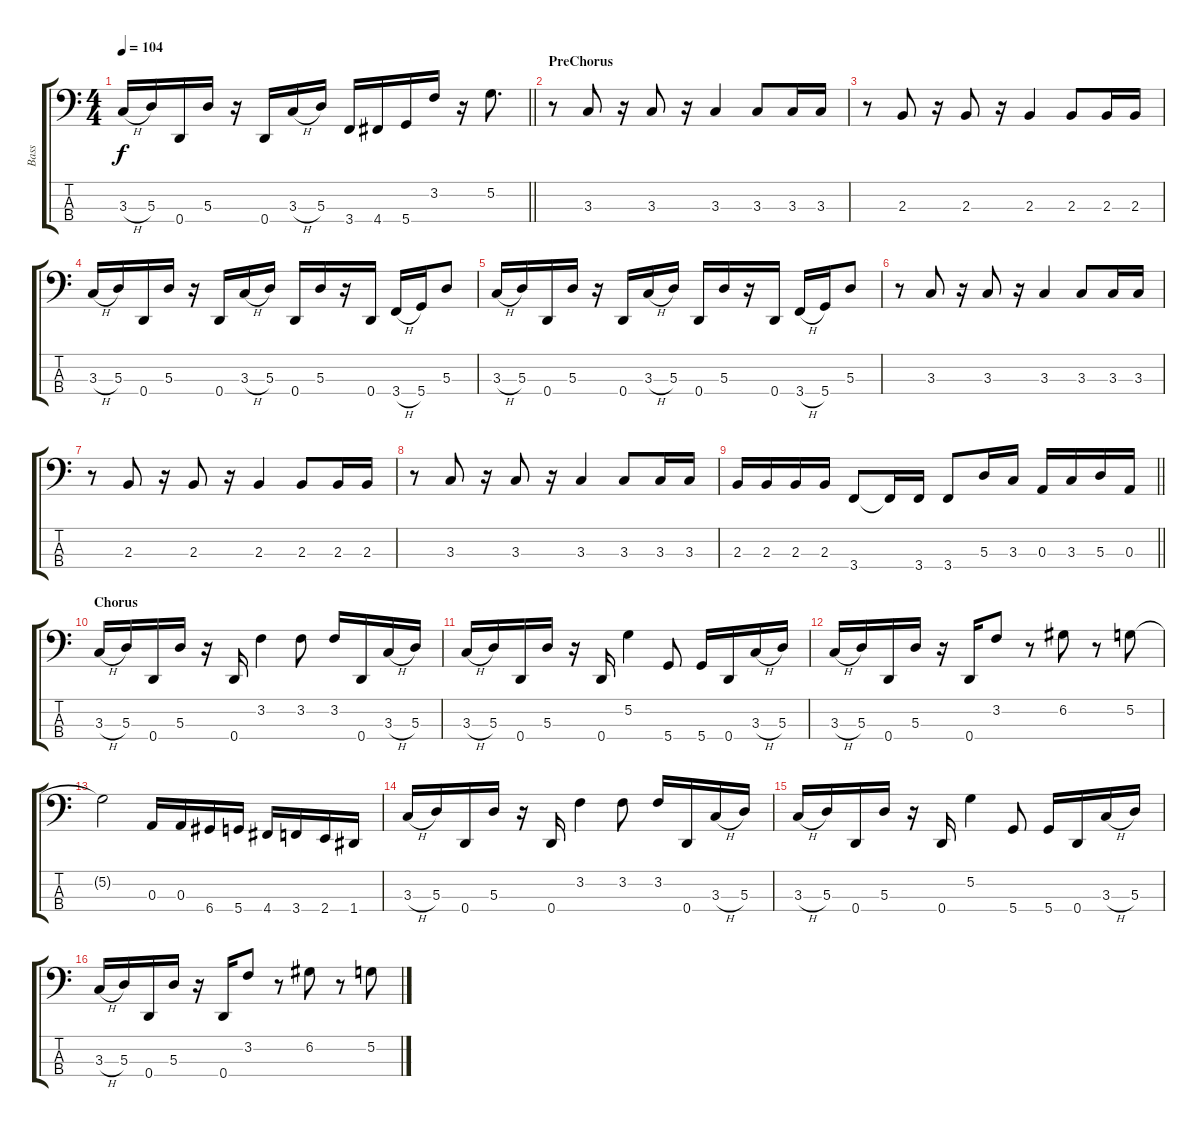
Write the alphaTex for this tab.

\track ("Bass" "Bass") {instrument electricbasspick}
\staff {score tabs}
\tuning (G2 D2 A1 D1) {hide}
\ts (4 4)
\tempo 104
\clef f4
\barLineRight lightlight
\ks c
3.3{h}.16{dy f} 5.3.16 0.4.16 5.3.16 r.16 0.4.16 3.3{h}.16 5.3.16 3.4.16 4.4.16 5.4.16 3.2.16 r.16 5.2.8{d} |
\section ("" "PreChorus")
r.8 3.3.8 r.16 3.3.8 r.16 3.3.4 3.3.8 3.3.16 3.3.16 |
r.8 2.3.8 r.16 2.3.8 r.16 2.3.4 2.3.8 2.3.16 2.3.16 |
3.3{h}.16 5.3.16 0.4.16 5.3.16 r.16 0.4.16 3.3{h}.16 5.3.16 0.4.16 5.3.16 r.16 0.4.16 3.4{h}.16 5.4.16 5.3.8 |
3.3{h}.16 5.3.16 0.4.16 5.3.16 r.16 0.4.16 3.3{h}.16 5.3.16 0.4.16 5.3.16 r.16 0.4.16 3.4{h}.16 5.4.16 5.3.8 |
r.8 3.3.8 r.16 3.3.8 r.16 3.3.4 3.3.8 3.3.16 3.3.16 |
r.8 2.3.8 r.16 2.3.8 r.16 2.3.4 2.3.8 2.3.16 2.3.16 |
r.8 3.3.8 r.16 3.3.8 r.16 3.3.4 3.3.8 3.3.16 3.3.16 |
\barLineRight lightlight
2.3.16 2.3.16 2.3.16 2.3.16 3.4.8 3.4{t}.16 3.4.16 3.4.8 5.3.16 3.3.16 0.3.16 3.3.16 5.3.16 0.3.16 |
\section ("" "Chorus")
3.3{h}.16 5.3.16 0.4.16 5.3.16 r.16 0.4.16 3.2.4 3.2.8 3.2.16 0.4.16 3.3{h}.16 5.3.16 |
3.3{h}.16 5.3.16 0.4.16 5.3.16 r.16 0.4.16 5.2.4 5.4.8 5.4.16 0.4.16 3.3{h}.16 5.3.16 |
3.3{h}.16 5.3.16 0.4.16 5.3.16 r.16 0.4.16 3.2.8 r.8 6.2.8 r.8 5.2.8 |
5.2{t}.2 0.3.16 0.3.16 6.4.16 5.4.16 4.4.16 3.4.16 2.4.16 1.4.16 |
3.3{h}.16 5.3.16 0.4.16 5.3.16 r.16 0.4.16 3.2.4 3.2.8 3.2.16 0.4.16 3.3{h}.16 5.3.16 |
3.3{h}.16 5.3.16 0.4.16 5.3.16 r.16 0.4.16 5.2.4 5.4.8 5.4.16 0.4.16 3.3{h}.16 5.3.16 |
3.3{h}.16 5.3.16 0.4.16 5.3.16 r.16 0.4.16 3.2.8 r.8 6.2.8 r.8 5.2.8
